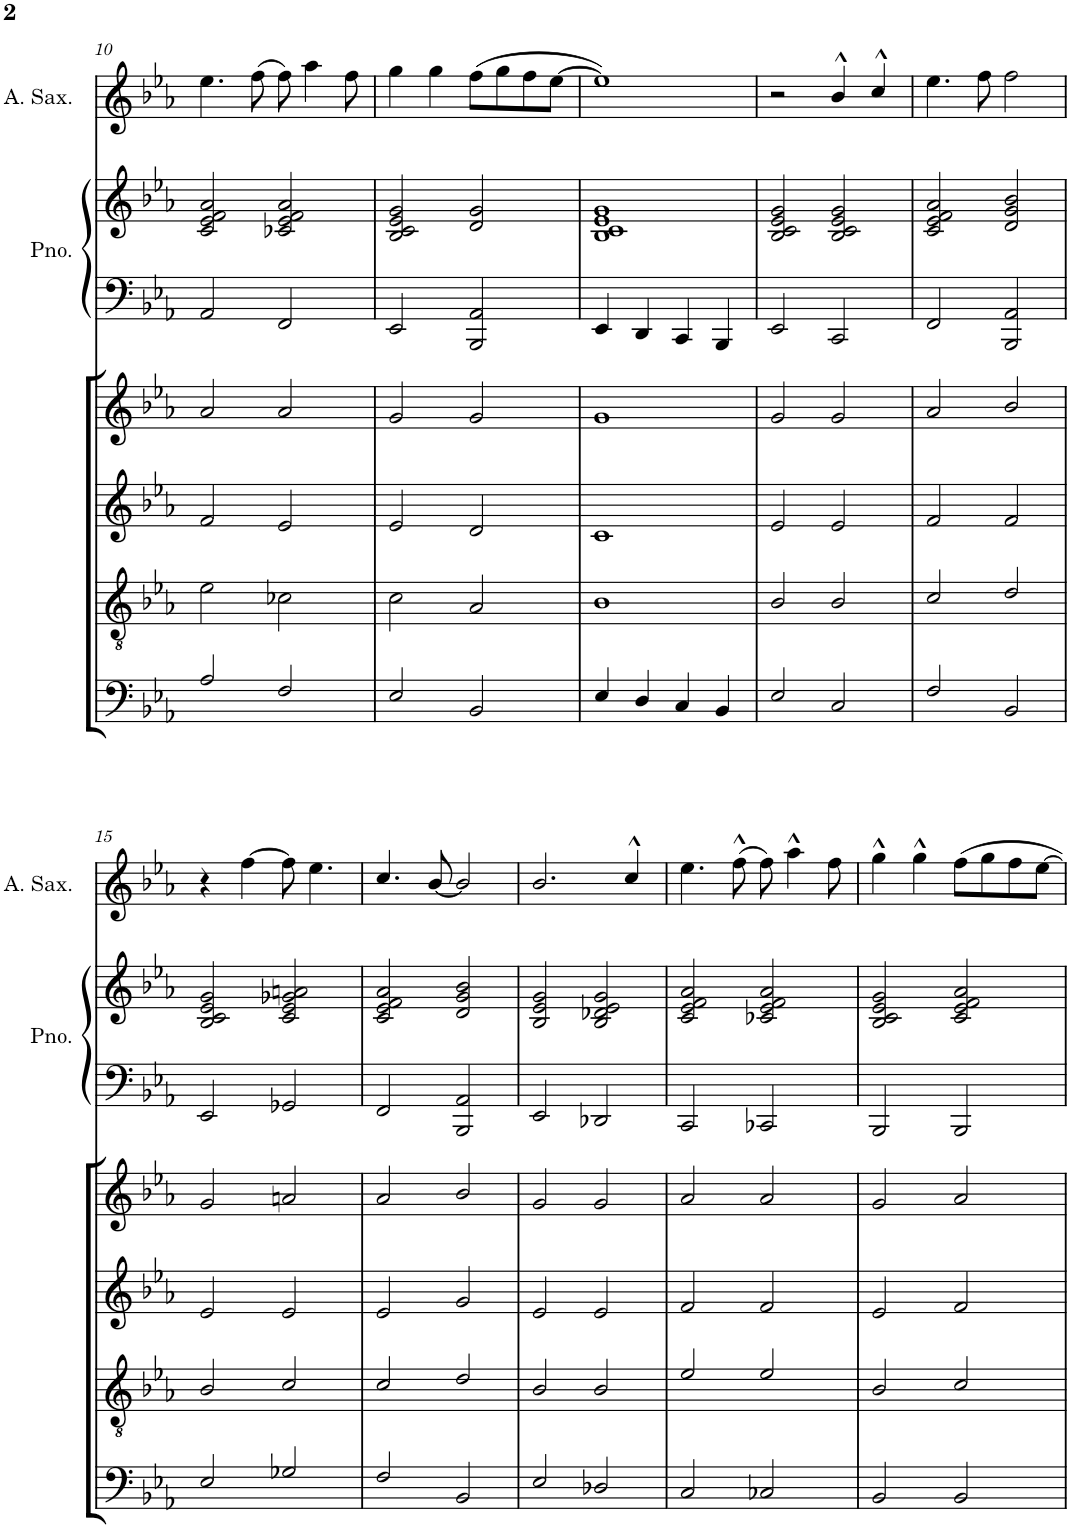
**kern	**kern	**kern	**kern	**kern	**kern	**kern
*part6	*part5	*part4	*part3	*part2	*part2	*part1
*staff7	*staff6	*staff5	*staff4	*staff3	*staff2	*staff1
*I"Violoncello	*I"Viola	*I"Violin II	*I"Violin I	*I"Piano	*	*I"Alto Saxophone
*I'Vc	*I'Vla	*I'Vln	*I'Vln	*I'Pno.	*	*I'A. Sax.
!!LO:PB:g=z
*clefF4	*clefGv2	*clefG2	*clefG2	*clefF4	*clefG2	*clefG2
*	*	*	*	*	*	*ITrd5c9
*k[b-e-a-]	*k[b-e-a-]	*k[b-e-a-]	*k[b-e-a-]	*k[b-e-a-]	*k[b-e-a-]	*k[b-e-a-]
*M4/4	*M4/4	*M4/4	*M4/4	*M4/4	*M4/4	*M4/4
*met(c)	*met(c)	*met(c)	*met(c)	*met(c)	*met(c)	*met(c)
=10	=10	=10	=10	=10	=10	=10
2A-/	2e-\	2f/	2a-/	2AA-/	2c/ 2e-/ 2f/ 2a-/	4.ee-\
.	.	.	.	.	.	(8ff\
2F/	2c-X\	2e-/	2a-/	2FF/	2c-X/ 2e-/ 2f/ 2a-/	8ff\)
.	.	.	.	.	.	4aa-\
.	.	.	.	.	.	8ff\
=11	=11	=11	=11	=11	=11	=11
2E-/	2c\	2e-/	2g/	2EE-/	2B-/ 2c/ 2e-/ 2g/	4gg\
.	.	.	.	.	.	4gg\
2BB-/	2A-/	2d/	2g/	2BBB-/ 2AA-/	2d/ 2g/	(8ff\L
.	.	.	.	.	.	8gg\
.	.	.	.	.	.	8ff\
.	.	.	.	.	.	[8ee-\J
=12	=12	=12	=12	=12	=12	=12
4E-/	1B-	1c	1g	4EE-/	1B- 1c 1e- 1g	1ee-])
4D/	.	.	.	4DD/	.	.
4C/	.	.	.	4CC/	.	.
4BB-/	.	.	.	4BBB-/	.	.
=13	=13	=13	=13	=13	=13	=13
2E-/	2B-/	2e-/	2g/	2EE-/	2B-/ 2c/ 2e-/ 2g/	2r
2C/	2B-/	2e-/	2g/	2CC/	2B-/ 2c/ 2e-/ 2g/	4b-^^/
.	.	.	.	.	.	4cc^^/
=14	=14	=14	=14	=14	=14	=14
2F/	2c/	2f/	2a-/	2FF/	2c/ 2e-/ 2f/ 2a-/	4.ee-\
.	.	.	.	.	.	8ff\
2BB-/	2d/	2f/	2b-/	2BBB-/ 2AA-/	2d/ 2g/ 2b-/	2ff\
!!LO:LB:g=z
=15	=15	=15	=15	=15	=15	=15
2E-/	2B-/	2e-/	2g/	2EE-/	2B-/ 2c/ 2e-/ 2g/	4r
.	.	.	.	.	.	[4ff\
2G-X/	2c/	2e-/	2an/	2GG-X/	2c/ 2e-/ 2g-X/ 2an/	8ff\]
.	.	.	.	.	.	4.ee-\
=16	=16	=16	=16	=16	=16	=16
2F/	2c/	2e-/	2a-/	2FF/	2c/ 2e-/ 2f/ 2a-/	4.cc/
.	.	.	.	.	.	[8b-/
2BB-/	2d/	2g/	2b-/	2BBB-/ 2AA-/	2d/ 2g/ 2b-/	2b-/]
=17	=17	=17	=17	=17	=17	=17
2E-/	2B-/	2e-/	2g/	2EE-/	2B-/ 2e-/ 2g/	2.b-/
2D-X/	2B-/	2e-/	2g/	2DD-X/	2B-/ 2d-X/ 2e-/ 2g/	.
.	.	.	.	.	.	4cc^^/
=18	=18	=18	=18	=18	=18	=18
2C/	2e-/	2f/	2a-/	2CC/	2c/ 2e-/ 2f/ 2a-/	4.ee-\
.	.	.	.	.	.	(8ff^^\
2C-X/	2e-/	2f/	2a-/	2CC-X/	2c-X/ 2e-/ 2f/ 2a-/	8ff\)
.	.	.	.	.	.	4aa-^^\
.	.	.	.	.	.	8ff\
=19	=19	=19	=19	=19	=19	=19
2BB-/	2B-/	2e-/	2g/	2BBB-/	2B-/ 2c/ 2e-/ 2g/	4gg^^\
.	.	.	.	.	.	4gg^^\
2BB-/	2c/	2f/	2a-/	2BBB-/	2c/ 2e-/ 2f/ 2a-/	8ff\L
.	.	.	.	.	.	8gg\
.	.	.	.	.	.	8ff\
.	.	.	.	.	.	[8ee-\J
=	=	=	=	=	=	=
*-	*-	*-	*-	*-	*-	*-
